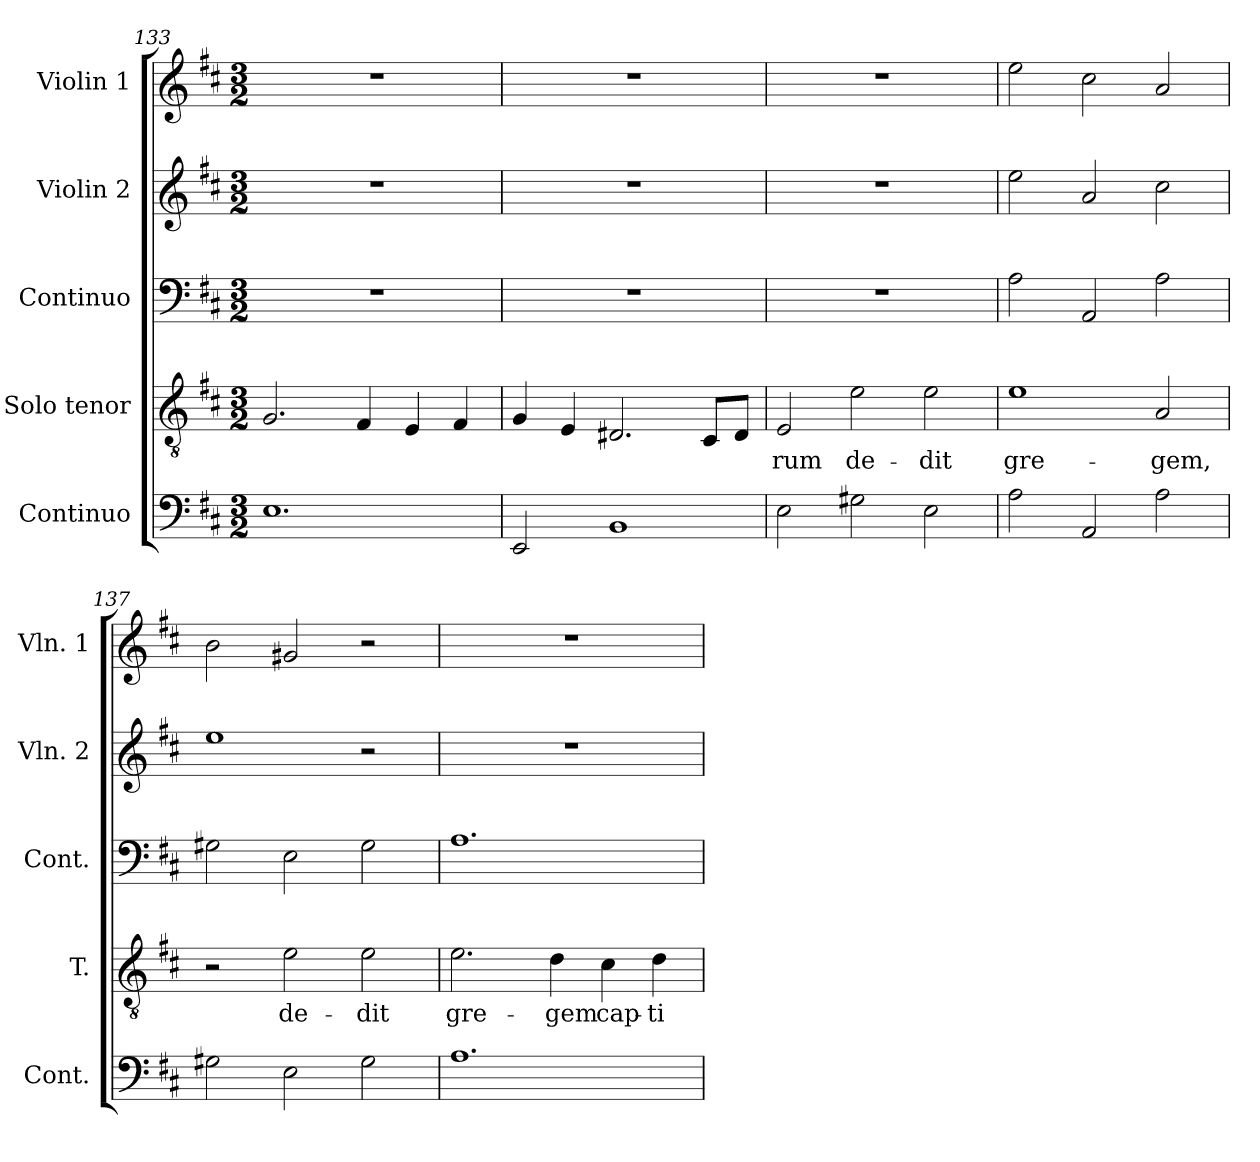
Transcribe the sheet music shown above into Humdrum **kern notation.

**kern	**kern	**text	**kern	**kern	**kern
*part5	*part4	*part4	*part3	*part2	*part1
*staff5	*staff4	*staff4	*staff3	*staff2	*staff1
*I"Continuo	*I"Solo tenor	*	*I"Continuo	*I"Violin 2	*I"Violin 1
*I'Cont.	*I'T.	*	*I'Cont.	*I'Vln. 2	*I'Vln. 1
!!LO:LB:g=z
*clefF4	*clefGv2	*	*clefF4	*clefG2	*clefG2
*	*ITrd7c12	*	*	*	*
*k[f#c#]	*k[f#c#]	*	*k[f#c#]	*k[f#c#]	*k[f#c#]
*D:	*D:	*	*D:	*D:	*D:
*M3/2	*M3/2	*	*M3/2	*M3/2	*M3/2
=133	=133	=133	=133	=133	=133
!	!	!	!LO:N:vis=1	!LO:N:vis=1	!LO:N:vis=1
1.Ei	2.GGi/	.	1.r	1.r	1.r
.	4FF#i/	.	.	.	.
.	4EEi/	.	.	.	.
.	4FF#i/	.	.	.	.
=134	=134	=134	=134	=134	=134
!	!	!	!LO:N:vis=1	!LO:N:vis=1	!LO:N:vis=1
2EEi/	4GGi/	.	1.r	1.r	1.r
.	4EEi/	.	.	.	.
1BBi	2.DD#Xi/	.	.	.	.
.	8CC#i/L	.	.	.	.
.	8DD#i/J	.	.	.	.
=135	=135	=135	=135	=135	=135
!	!	!LO:LY:b:color=#000000	!LO:N:vis=1	!LO:N:vis=1	!LO:N:vis=1
2Ei\	2EEi/	-rum	1.r	1.r	1.r
!	!	!LO:LY:b:color=#000000	!	!	!
2G#Xi\	2Ei\	de-	.	.	.
!	!	!LO:LY:b:color=#000000	!	!	!
2Ei\	2Ei\	-dit	.	.	.
=136	=136	=136	=136	=136	=136
!	!	!LO:LY:b:color=#000000	!	!	!
2Ai\	1Ei	gre-	2Ai\	2eei\	2eei\
2AAi/	.	.	2AAi/	2ai/	2cc#i\
!	!	!LO:LY:b:color=#000000	!	!	!
2Ai\	2AAi/	-gem,	2Ai\	2cc#i\	2ai/
=137	=137	=137	=137	=137	=137
2G#Xi\	2r	.	2G#Xi\	1eei	2bi\
!	!	!LO:LY:b:color=#000000	!	!	!
2Ei\	2Ei\	de-	2Ei\	.	2g#Xi/
!	!	!LO:LY:b:color=#000000	!	!	!
2G#i\	2Ei\	-dit	2G#i\	2r	2r
=138	=138	=138	=138	=138	=138
!	!	!LO:LY:b:color=#000000	!	!LO:N:vis=1	!LO:N:vis=1
1.Ai	2.Ei\	gre-	1.Ai	1.r	1.r
!	!	!LO:LY:b:color=#000000	!	!	!
.	4Di\	-gem	.	.	.
!	!	!LO:LY:b:color=#000000	!	!	!
.	4C#i\	cap-	.	.	.
!	!	!LO:LY:b:color=#000000	!	!	!
.	4Di\	-ti-	.	.	.
=	=	=	=	=	=
*-	*-	*-	*-	*-	*-
